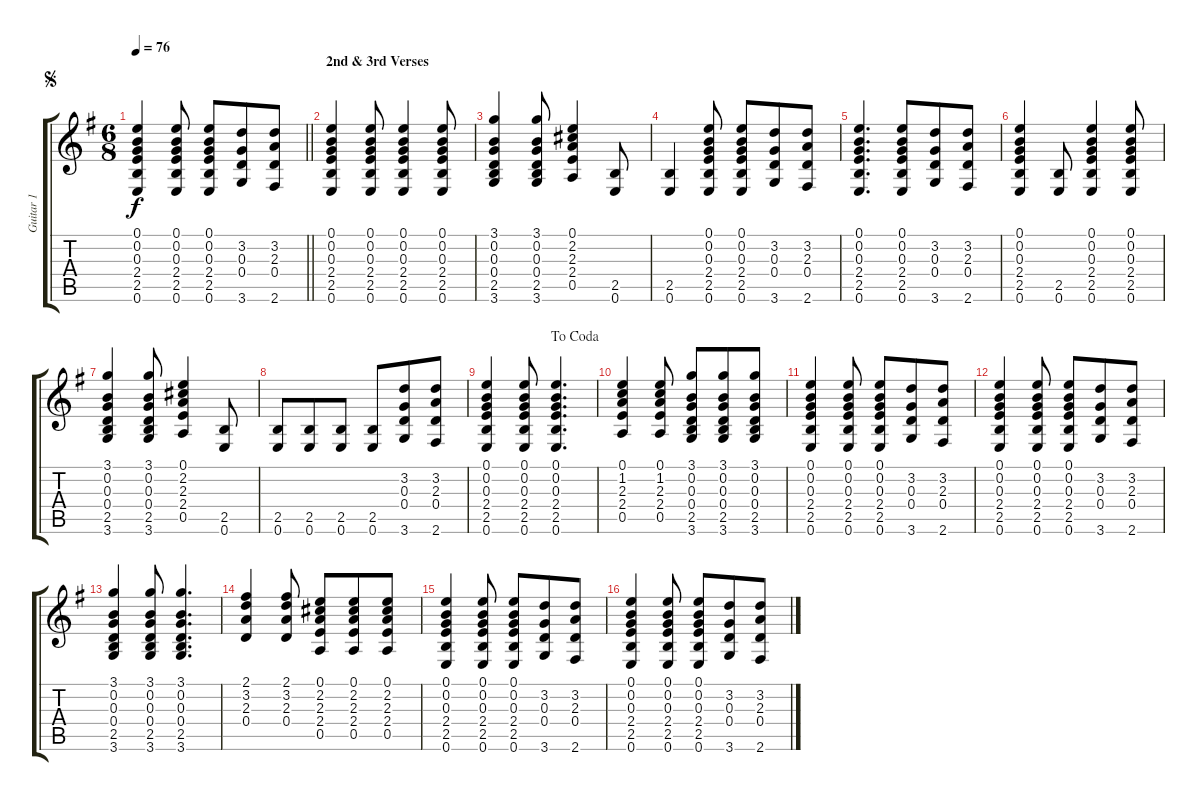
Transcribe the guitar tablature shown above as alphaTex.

\track ("Guitar 1" "Guitar 1") {instrument acousticguitarsteel}
\staff {score tabs}
\tuning (E4 B3 G3 D3 A2 E2) {hide}
\ts (6 8)
\jump segno
\tempo 76
\clef g2
\barLineRight lightlight
\ks g
(0.1 0.2 0.3 2.4 2.5 0.6).4{dy f} (0.1 0.2 0.3 2.4 2.5 0.6).8 (0.1 0.2 0.3 2.4 2.5 0.6).8 (3.2 0.3 0.4 3.6).8 (3.2 2.3 0.4 2.6).8 |
\section ("" "2nd & 3rd Verses")
(0.1 0.2 0.3 2.4 2.5 0.6).4 (0.1 0.2 0.3 2.4 2.5 0.6).8 (0.1 0.2 0.3 2.4 2.5 0.6).4 (0.1 0.2 0.3 2.4 2.5 0.6).8 |
(3.1 0.2 0.3 0.4 2.5 3.6).4 (3.1 0.2 0.3 0.4 2.5 3.6).8 (0.1 2.2 2.3 2.4 0.5).4 (2.5 0.6).8 |
(2.5 0.6).4 (0.1 0.2 0.3 2.4 2.5 0.6).8 (0.1 0.2 0.3 2.4 2.5 0.6).8 (3.2 0.3 0.4 3.6).8 (3.2 2.3 0.4 2.6).8 |
(0.1 0.2 0.3 2.4 2.5 0.6).4{d} (0.1 0.2 0.3 2.4 2.5 0.6).8 (3.2 0.3 0.4 3.6).8 (3.2 2.3 0.4 2.6).8 |
(0.1 0.2 0.3 2.4 2.5 0.6).4 (2.5 0.6).8 (0.1 0.2 0.3 2.4 2.5 0.6).4 (0.1 0.2 0.3 2.4 2.5 0.6).8 |
(3.1 0.2 0.3 0.4 2.5 3.6).4 (3.1 0.2 0.3 0.4 2.5 3.6).8 (0.1 2.2 2.3 2.4 0.5).4 (2.5 0.6).8 |
(2.5 0.6).8 (2.5 0.6).8 (2.5 0.6).8 (2.5 0.6).8 (3.2 0.3 0.4 3.6).8 (3.2 2.3 0.4 2.6).8 |
\jump dacoda
(0.1 0.2 0.3 2.4 2.5 0.6).4 (0.1 0.2 0.3 2.4 2.5 0.6).8 (0.1 0.2 0.3 2.4 2.5 0.6).4{d} |
(0.1 1.2 2.3 2.4 0.5).4 (0.1 1.2 2.3 2.4 0.5).8 (3.1 0.2 0.3 0.4 2.5 3.6).8 (3.1 0.2 0.3 0.4 2.5 3.6).8 (3.1 0.2 0.3 0.4 2.5 3.6).8 |
(0.1 0.2 0.3 2.4 2.5 0.6).4 (0.1 0.2 0.3 2.4 2.5 0.6).8 (0.1 0.2 0.3 2.4 2.5 0.6).8 (3.2 0.3 0.4 3.6).8 (3.2 2.3 0.4 2.6).8 |
(0.1 0.2 0.3 2.4 2.5 0.6).4 (0.1 0.2 0.3 2.4 2.5 0.6).8 (0.1 0.2 0.3 2.4 2.5 0.6).8 (3.2 0.3 0.4 3.6).8 (3.2 2.3 0.4 2.6).8 |
(3.1 0.2 0.3 0.4 2.5 3.6).4 (3.1 0.2 0.3 0.4 2.5 3.6).8 (3.1 0.2 0.3 0.4 2.5 3.6).4{d} |
(2.1 3.2 2.3 0.4).4 (2.1 3.2 2.3 0.4).8 (0.1 2.2 2.3 2.4 0.5).8 (0.1 2.2 2.3 2.4 0.5).8 (0.1 2.2 2.3 2.4 0.5).8 |
(0.1 0.2 0.3 2.4 2.5 0.6).4 (0.1 0.2 0.3 2.4 2.5 0.6).8 (0.1 0.2 0.3 2.4 2.5 0.6).8 (3.2 0.3 0.4 3.6).8 (3.2 2.3 0.4 2.6).8 |
(0.1 0.2 0.3 2.4 2.5 0.6).4 (0.1 0.2 0.3 2.4 2.5 0.6).8 (0.1 0.2 0.3 2.4 2.5 0.6).8 (3.2 0.3 0.4 3.6).8 (3.2 2.3 0.4 2.6).8
